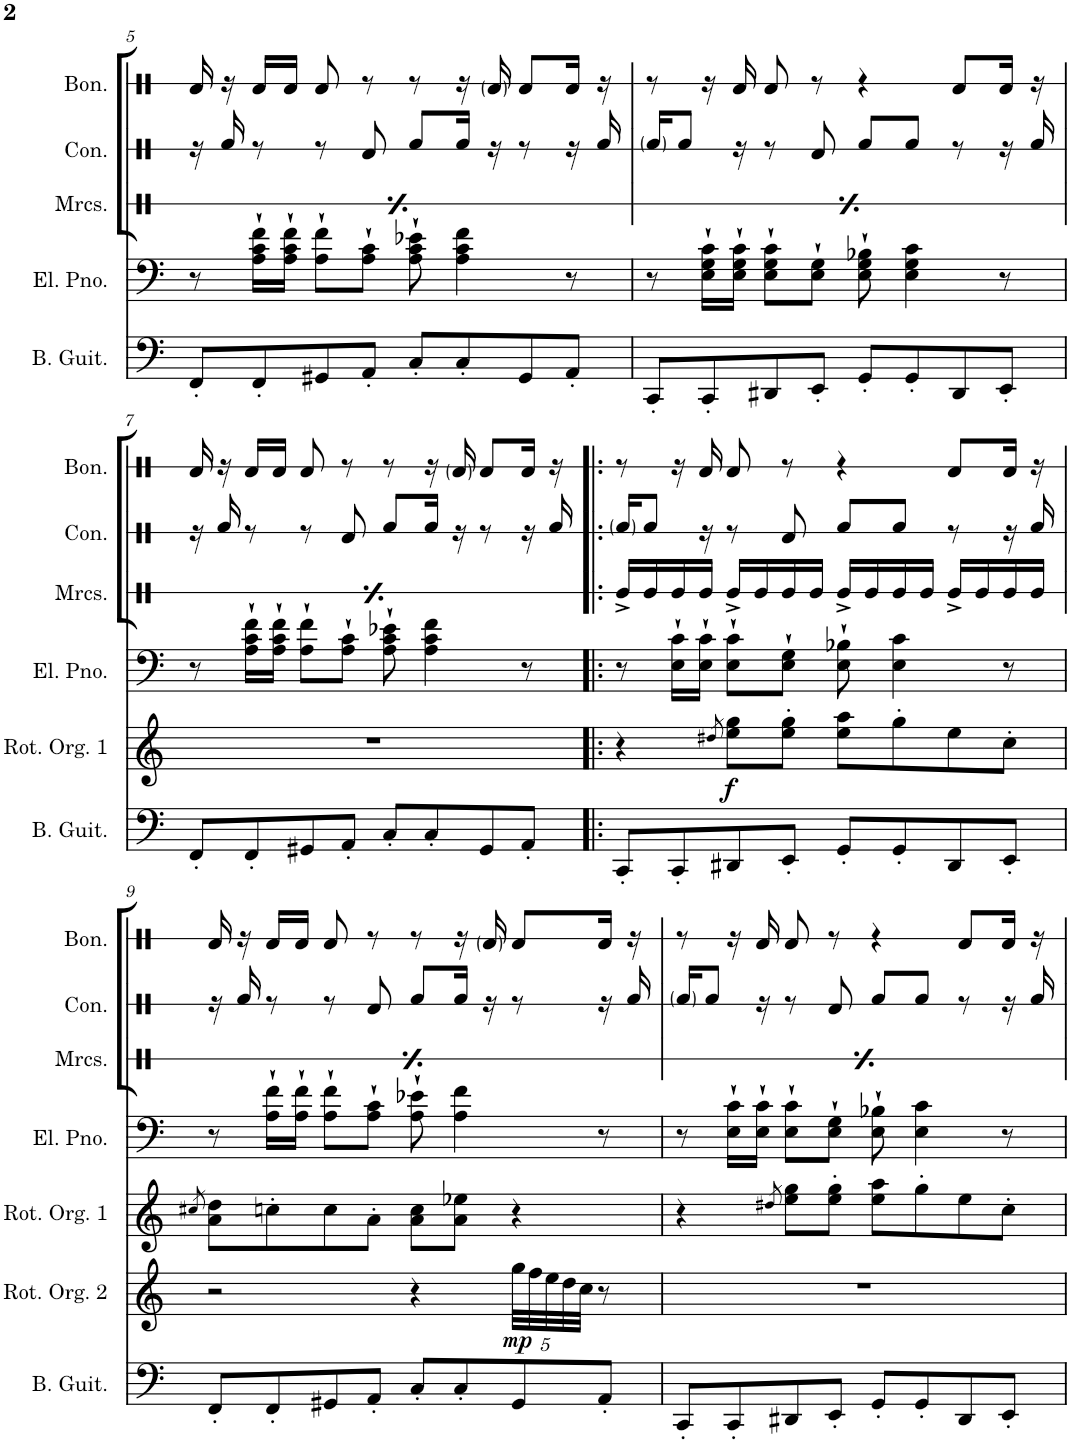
**kern	**kern	**dynam	**kern	**dynam	**kern	**kern	**dynam	**kern	**kern	**kern
*part8	*part7	*part7	*part6	*part6	*part5	*part4	*part4	*part3	*part2	*part1
*staff8	*staff7	*staff7	*staff6	*staff6	*staff5	*staff4	*staff4	*staff3	*staff2	*staff1
*I"Bass Guitar	*I"Rotary Organ 2	*	*I"Rotary Organ 1	*	*I"Electric Piano	*I"Maracas	*	*I"Congas	*I"Bongos	*I"Trumpet
*I'B. Guit.	*I'Rot. Org. 2	*	*I'Rot. Org. 1	*	*I'El. Pno.	*I'Mrcs.	*	*I'Con.	*I'Bon.	*I'Tpt.
!!LO:PB:g=z
*clefF4	*clefG2	*	*clefG2	*	*clefF4	*clefX	*	*clefX	*clefX	*clefG2
*	*	*	*	*	*	*	*	*	*	*Trd1c2
*k[]	*k[]	*	*k[]	*	*k[]	*k[]	*	*k[]	*k[]	*k[]
*M4/4	*M4/4	*	*M4/4	*	*M4/4	*M4/4	*	*M4/4	*M4/4	*M4/4
*met(c)	*met(c)	*	*met(c)	*	*met(c)	*met(c)	*	*met(c)	*met(c)	*met(c)
=5	=5	=5	=5	=5	=5	=5	=5	=5	=5	=5
!	!	!	!	!	!	!	!LO:DY:b	!	!	!
8FF'/L	1r	.	2r	.	8r	16Re^/LL	pp	16r	16Rd/	1r
.	.	.	.	.	.	16Re/	.	16Rf/	16r	.
8FF'/	.	.	.	.	16A\` 16c\` 16f\`LL	16Re/	.	8r	16Rd/LL	.
.	.	.	.	.	16A\` 16c\` 16f\`JJ	16Re/JJ	.	.	16Rd/JJ	.
8GG#X/	.	.	.	.	8A\` 8f\`L	16Re^/LL	.	8r	8Rd/	.
.	.	.	.	.	.	16Re/	.	.	.	.
8AA'/J	.	.	.	.	8A\` 8c\`J	16Re/	.	8Rd/	8r	.
.	.	.	.	.	.	16Re/JJ	.	.	.	.
8C'/L	.	.	4r	.	8A\` 8c\` 8e-X\`	16Re^/LL	.	8Rf/L	8r	.
.	.	.	.	.	.	16Re/	.	.	.	.
8C'/	.	.	.	.	4A\ 4c\ 4f\	16Re/	.	16Rf/Jk	16r	.
.	.	.	.	.	.	16Re/JJ	.	16r	16Rd/	.
8GG#/	.	.	4r	.	.	16Re^/LL	.	8r	8Rd/L	.
.	.	.	.	.	.	16Re/	.	.	.	.
8AA'/J	.	.	.	.	8r	16Re/	.	16r	16Rd/Jk	.
.	.	.	.	.	.	16Re/JJ	.	16Rf/	16r	.
=6	=6	=6	=6	=6	=6	=6	=6	=6	=6	=6
!	!	!	!	!	!	!	!LO:DY:b	!	!	!
8CC'/L	1r	.	1r	.	8r	16Re^/LL	pp	16Rf/KL	8r	1r
.	.	.	.	.	.	16Re/	.	8Rf/J	.	.
8CC'/	.	.	.	.	16E\` 16G\` 16c\`LL	16Re/	.	.	16r	.
.	.	.	.	.	16E\` 16G\` 16c\`JJ	16Re/JJ	.	16r	16Rd/	.
8DD#X/	.	.	.	.	8E\` 8G\` 8c\`L	16Re^/LL	.	8r	8Rd/	.
.	.	.	.	.	.	16Re/	.	.	.	.
8EE'/J	.	.	.	.	8E\` 8G\`J	16Re/	.	8Rd/	8r	.
.	.	.	.	.	.	16Re/JJ	.	.	.	.
8GG'/L	.	.	.	.	8E\` 8G\` 8B-X\`	16Re^/LL	.	8Rf/L	4r	.
.	.	.	.	.	.	16Re/	.	.	.	.
8GG'/	.	.	.	.	4E\ 4G\ 4c\	16Re/	.	8Rf/J	.	.
.	.	.	.	.	.	16Re/JJ	.	.	.	.
8DD#/	.	.	.	.	.	16Re^/LL	.	8r	8Rd/L	.
.	.	.	.	.	.	16Re/	.	.	.	.
8EE'/J	.	.	.	.	8r	16Re/	.	16r	16Rd/Jk	.
.	.	.	.	.	.	16Re/JJ	.	16Rf/	16r	.
!!LO:LB:g=z
=7	=7	=7	=7	=7	=7	=7	=7	=7	=7	=7
!	!	!	!	!	!	!	!LO:DY:b	!	!	!
8FF'/L	1r	.	1r	.	8r	16Re^/LL	pp	16r	16Rd/	1r
.	.	.	.	.	.	16Re/	.	16Rf/	16r	.
8FF'/	.	.	.	.	16A\` 16c\` 16f\`LL	16Re/	.	8r	16Rd/LL	.
.	.	.	.	.	16A\` 16c\` 16f\`JJ	16Re/JJ	.	.	16Rd/JJ	.
8GG#X/	.	.	.	.	8A\` 8f\`L	16Re^/LL	.	8r	8Rd/	.
.	.	.	.	.	.	16Re/	.	.	.	.
8AA'/J	.	.	.	.	8A\` 8c\`J	16Re/	.	8Rd/	8r	.
.	.	.	.	.	.	16Re/JJ	.	.	.	.
8C'/L	.	.	.	.	8A\` 8c\` 8e-X\`	16Re^/LL	.	8Rf/L	8r	.
.	.	.	.	.	.	16Re/	.	.	.	.
8C'/	.	.	.	.	4A\ 4c\ 4f\	16Re/	.	16Rf/Jk	16r	.
.	.	.	.	.	.	16Re/JJ	.	16r	16Rd/	.
8GG#/	.	.	.	.	.	16Re^/LL	.	8r	8Rd/L	.
.	.	.	.	.	.	16Re/	.	.	.	.
8AA'/J	.	.	.	.	8r	16Re/	.	16r	16Rd/Jk	.
.	.	.	.	.	.	16Re/JJ	.	16Rf/	16r	.
=8!|:	=8!|:	=8!|:	=8!|:	=8!|:	=8!|:	=8!|:	=8!|:	=8!|:	=8!|:	=8!|:
8CC'/L	1r	.	4r	.	8r	16Re^/LL	.	16Rf/KL	8r	1r
.	.	.	.	.	.	16Re/	.	8Rf/J	.	.
8CC'/	.	.	.	.	16E\` 16c\`LL	16Re/	.	.	16r	.
.	.	.	.	.	16E\` 16c\`JJ	16Re/JJ	.	16r	16Rd/	.
.	.	.	8qdd#X/	.	.	.	.	.	.	.
!	!	!	!	!LO:DY:b	!	!	!	!	!	!
8DD#X/	.	.	8ee\ 8gg\L	f	8E\` 8c\`L	16Re^/LL	.	8r	8Rd/	.
.	.	.	.	.	.	16Re/	.	.	.	.
8EE'/J	.	.	8ee\' 8gg\'J	.	8E\` 8G\`J	16Re/	.	8Rd/	8r	.
.	.	.	.	.	.	16Re/JJ	.	.	.	.
8GG'/L	.	.	8ee\ 8aa\L	.	8E\` 8B-X\`	16Re^/LL	.	8Rf/L	4r	.
.	.	.	.	.	.	16Re/	.	.	.	.
8GG'/	.	.	8gg'\	.	4E\ 4c\	16Re/	.	8Rf/J	.	.
.	.	.	.	.	.	16Re/JJ	.	.	.	.
8DD#/	.	.	8ee\	.	.	16Re^/LL	.	8r	8Rd/L	.
.	.	.	.	.	.	16Re/	.	.	.	.
8EE'/J	.	.	8cc'\J	.	8r	16Re/	.	16r	16Rd/Jk	.
.	.	.	.	.	.	16Re/JJ	.	16Rf/	16r	.
!!LO:LB:g=z
=9	=9	=9	=9	=9	=9	=9	=9	=9	=9	=9
.	.	.	8qcc#X/	.	.	.	.	.	.	.
8FF'/L	2r	.	8a\ 8dd\L	.	8r	16Re^/LL	.	16r	16Rd/	1r
.	.	.	.	.	.	16Re/	.	16Rf/	16r	.
8FF'/	.	.	8ccn'\	.	16A\` 16f\`LL	16Re/	.	8r	16Rd/LL	.
.	.	.	.	.	16A\` 16f\`JJ	16Re/JJ	.	.	16Rd/JJ	.
8GG#X/	.	.	8cc\	.	8A\` 8f\`L	16Re^/LL	.	8r	8Rd/	.
.	.	.	.	.	.	16Re/	.	.	.	.
8AA'/J	.	.	8a'\J	.	8A\` 8c\`J	16Re/	.	8Rd/	8r	.
.	.	.	.	.	.	16Re/JJ	.	.	.	.
8C'/L	4r	.	8a\ 8cc\L	.	8A\` 8e-X\`	16Re^/LL	.	8Rf/L	8r	.
.	.	.	.	.	.	16Re/	.	.	.	.
8C'/	.	.	8a\ 8ee-X\J	.	4A\ 4f\	16Re/	.	16Rf/Jk	16r	.
.	.	.	.	.	.	16Re/JJ	.	16r	16Rd/	.
*	*Xbrackettup	*	*	*	*	*	*	*	*	*
!	!	!LO:DY:b	!	!	!	!	!	!	!	!
8GG#/	40gg\LLL	mp	4r	.	.	16Re^/LL	.	8r	8Rd/L	.
.	40ff\	.	.	.	.	.	.	.	.	.
.	40ee\	.	.	.	.	.	.	.	.	.
.	.	.	.	.	.	16Re/	.	.	.	.
.	40dd\	.	.	.	.	.	.	.	.	.
.	40cc\JJJ	.	.	.	.	.	.	.	.	.
8AA'/J	8r	.	.	.	8r	16Re/	.	16r	16Rd/Jk	.
.	.	.	.	.	.	16Re/JJ	.	16Rf/	16r	.
=10	=10	=10	=10	=10	=10	=10	=10	=10	=10	=10
8CC'/L	1r	.	4r	.	8r	16Re^/LL	.	16Rf/KL	8r	1r
.	.	.	.	.	.	16Re/	.	8Rf/J	.	.
8CC'/	.	.	.	.	16E\` 16c\`LL	16Re/	.	.	16r	.
.	.	.	.	.	16E\` 16c\`JJ	16Re/JJ	.	16r	16Rd/	.
.	.	.	8qdd#X/	.	.	.	.	.	.	.
8DD#X/	.	.	8ee\ 8gg\L	.	8E\` 8c\`L	16Re^/LL	.	8r	8Rd/	.
.	.	.	.	.	.	16Re/	.	.	.	.
8EE'/J	.	.	8ee\' 8gg\'J	.	8E\` 8G\`J	16Re/	.	8Rd/	8r	.
.	.	.	.	.	.	16Re/JJ	.	.	.	.
8GG'/L	.	.	8ee\ 8aa\L	.	8E\` 8B-X\`	16Re^/LL	.	8Rf/L	4r	.
.	.	.	.	.	.	16Re/	.	.	.	.
8GG'/	.	.	8gg'\	.	4E\ 4c\	16Re/	.	8Rf/J	.	.
.	.	.	.	.	.	16Re/JJ	.	.	.	.
8DD#/	.	.	8ee\	.	.	16Re^/LL	.	8r	8Rd/L	.
.	.	.	.	.	.	16Re/	.	.	.	.
8EE'/J	.	.	8cc'\J	.	8r	16Re/	.	16r	16Rd/Jk	.
.	.	.	.	.	.	16Re/JJ	.	16Rf/	16r	.
=	=	=	=	=	=	=	=	=	=	=
*-	*-	*-	*-	*-	*-	*-	*-	*-	*-	*-
